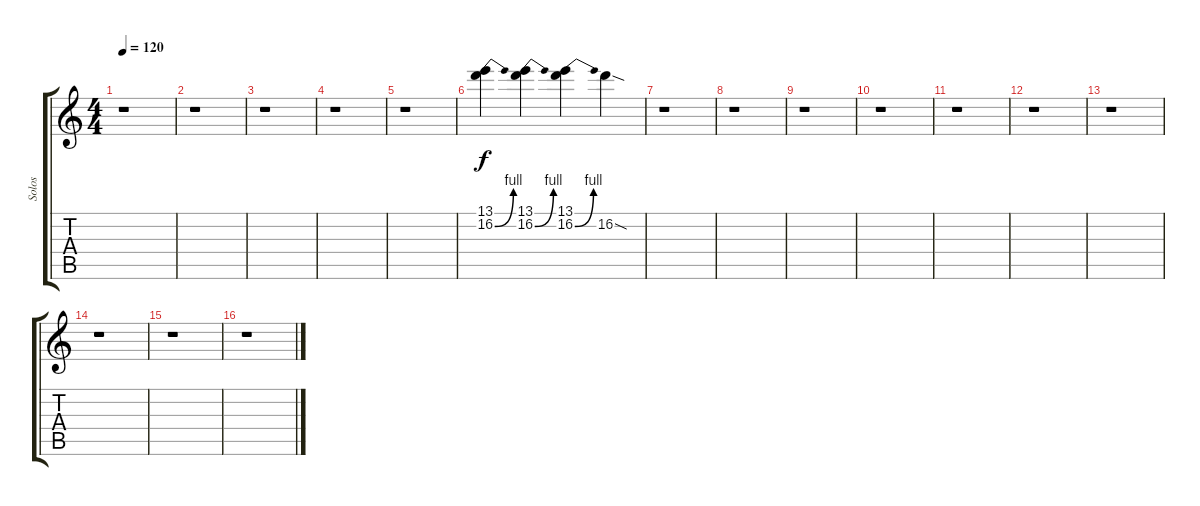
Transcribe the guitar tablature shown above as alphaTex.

\track ("Solos" "Solos") {instrument distortionguitar}
\staff {score tabs}
\tuning (Eb4 Bb3 Gb3 Db3 Ab2 Eb2) {hide}
\ts (4 4)
\tempo 120
\clef g2
\ks c
r.1{dy f} |
r.1 |
r.1 |
r.1 |
r.1 |
(13.1 16.2{be (bend 0 0 60 4)}).4 (13.1 16.2{be (bend 0 0 60 4)}).4 (13.1 16.2{be (bend 0 0 60 4)}).4 16.2{sod}.4 |
r.1 |
r.1 |
r.1 |
r.1 |
r.1 |
r.1 |
r.1 |
r.1 |
r.1 |
r.1
